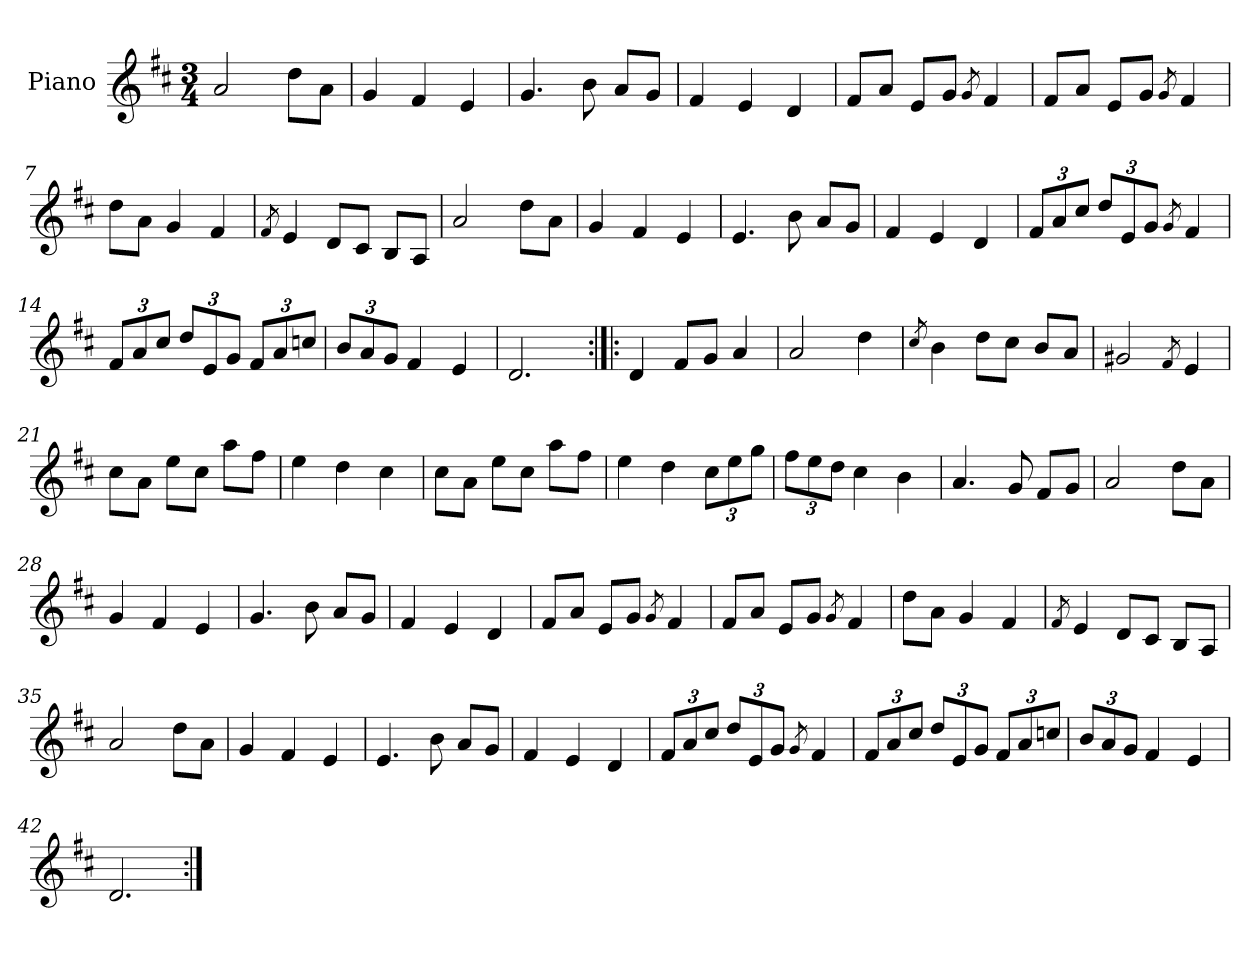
**kern
*part1
*staff1
*I"Piano
*I'Pno.
*clefG2
*k[f#c#]
*M3/4
=1
2a/
8dd\L
8a\J
=2
4g/
4f#/
4e/
=3
4.g/
8b\
8a/L
8g/J
=4
4f#/
4e/
4d/
=5
8f#/L
8a/J
8e/L
8g/J
8qg/
4f#/
=6
8f#/L
8a/J
8e/L
8g/J
8qg/
4f#/
=7
8dd\L
8a\J
4g/
4f#/
=8
8qf#/
4e/
8d/L
8c#/J
8B/L
8A/J
=9
2a/
8dd\L
8a\J
=10
4g/
4f#/
4e/
=11
4.e/
8b\
8a/L
8g/J
=12
4f#/
4e/
4d/
=13
*Xbrackettup
12f#/L
12a/
12cc#/J
12dd/L
12e/
12g/J
8qg/
4f#/
=14
12f#/L
12a/
12cc#/J
12dd/L
12e/
12g/J
12f#/L
12a/
12ccn/J
=15
12b/L
12a/
12g/J
4f#/
4e/
=16
2.d/
=17:|!|:
4d/
8f#/L
8g/J
4a/
=18
2a/
4dd\
=19
8qcc#/
4b\
8dd\L
8cc#\J
8b/L
8a/J
=20
2g#X/
8qf#/
4e/
=21
8cc#\L
8a\J
8ee\L
8cc#\J
8aa\L
8ff#\J
=22
4ee\
4dd\
4cc#\
=23
8cc#\L
8a\J
8ee\L
8cc#\J
8aa\L
8ff#\J
=24
4ee\
4dd\
12cc#\L
12ee\
12gg\J
=25
12ff#\L
12ee\
12dd\J
4cc#\
4b\
=26
4.a/
8g/
8f#/L
8g/J
=27
2a/
8dd\L
8a\J
=28
4g/
4f#/
4e/
=29
4.g/
8b\
8a/L
8g/J
=30
4f#/
4e/
4d/
=31
8f#/L
8a/J
8e/L
8g/J
8qg/
4f#/
=32
8f#/L
8a/J
8e/L
8g/J
8qg/
4f#/
=33
8dd\L
8a\J
4g/
4f#/
=34
8qf#/
4e/
8d/L
8c#/J
8B/L
8A/J
=35
2a/
8dd\L
8a\J
=36
4g/
4f#/
4e/
=37
4.e/
8b\
8a/L
8g/J
=38
4f#/
4e/
4d/
=39
12f#/L
12a/
12cc#/J
12dd/L
12e/
12g/J
8qg/
4f#/
=40
12f#/L
12a/
12cc#/J
12dd/L
12e/
12g/J
12f#/L
12a/
12ccn/J
=41
12b/L
12a/
12g/J
4f#/
4e/
=42
2.d/
=:|!
*-
